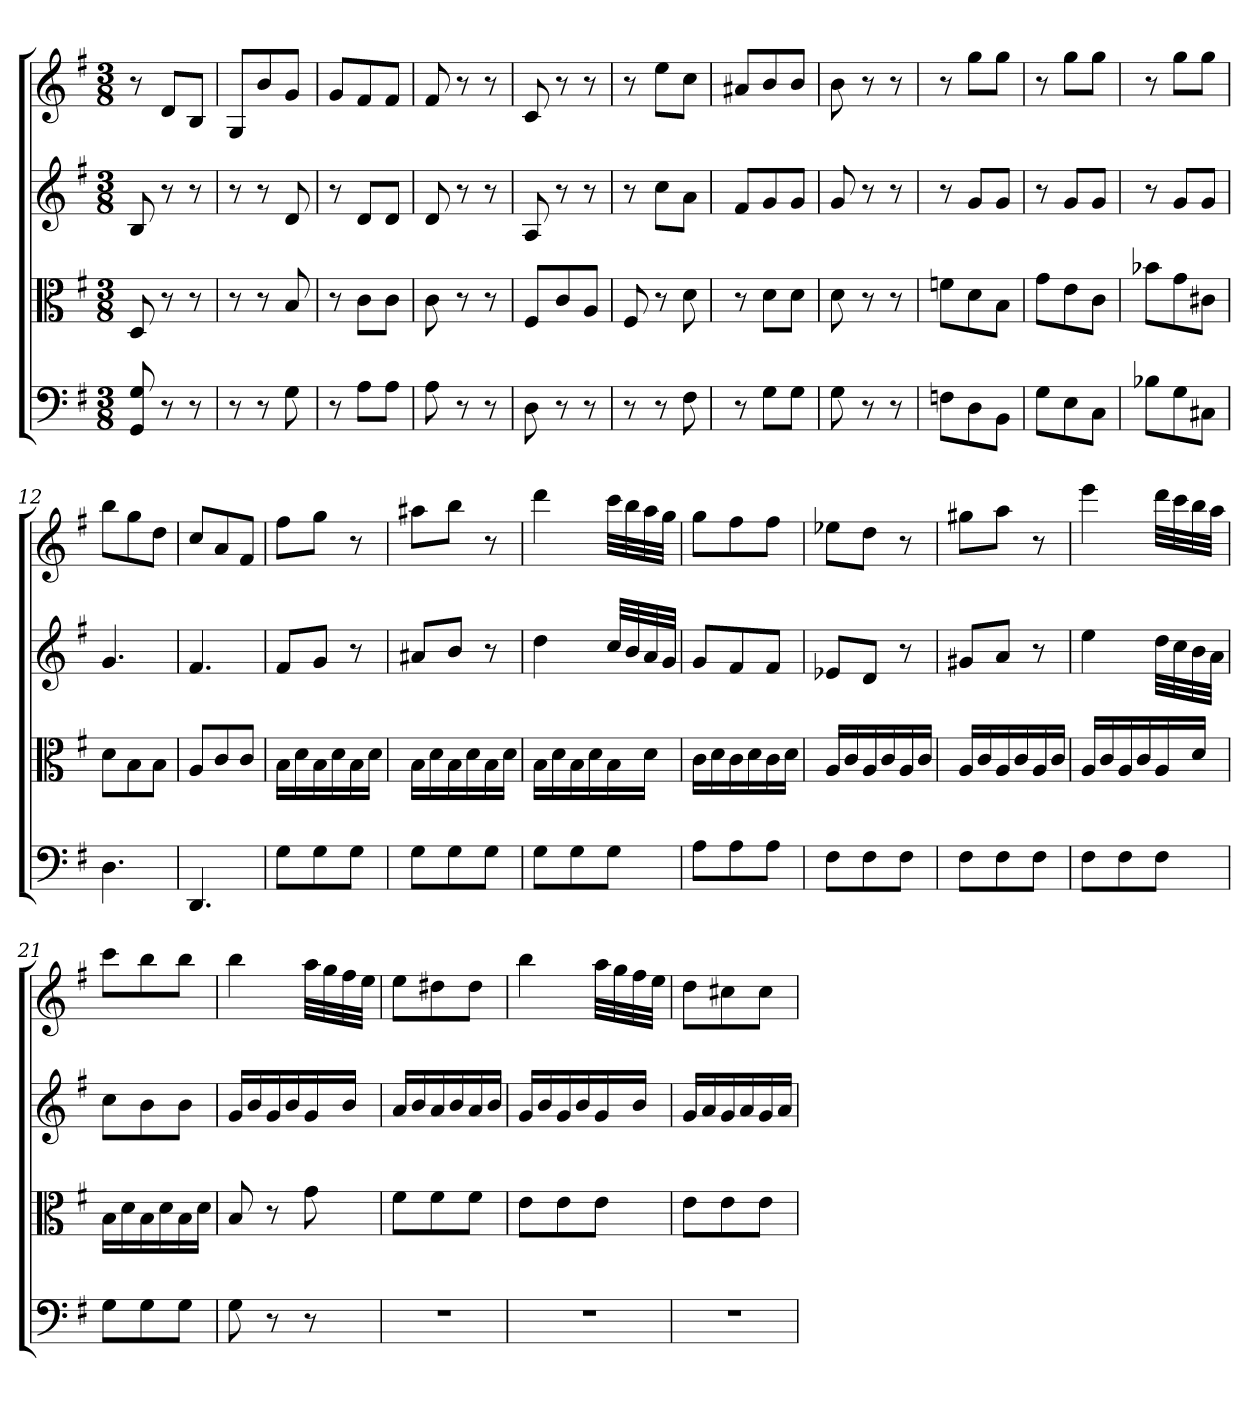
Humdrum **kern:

**kern	**kern	**kern	**kern
*part4	*part3	*part2	*part1
*staff4	*staff3	*staff2	*staff1
*clefF4	*clefC3	*	*
*k[f#]	*k[f#]	*k[f#]	*k[f#]
*G:	*G:	*G:	*G:
*M3/8	*M3/8	*M3/8	*M3/8
=	=	=	=
8GG 8G	8D	8B	8r
8r	8r	8r	8dL
8r	8r	8r	8BJ
=2	=2	=2	=2
8r	8r	8r	8GL
8r	8r	8r	8b
8G	8B	8d	8gJ
=3	=3	=3	=3
8r	8r	8r	8gL
8A\L	8c\L	8dL	8f#
8A\J	8c\J	8dJ	8f#J
=4	=4	=4	=4
8A	8c	8d	8f#
8r	8r	8r	8r
8r	8r	8r	8r
=5	=5	=5	=5
8D	8F#/L	8A	8c
8r	8c/	8r	8r
8r	8A/J	8r	8r
=6	=6	=6	=6
8r	8F#	8r	8r
8r	8r	8ccL	8eeL
8F#	8d	8aJ	8ccJ
=7	=7	=7	=7
8r	8r	8f#L	8a#XL
8G\L	8d\L	8g	8b
8G\J	8d\J	8gJ	8bJ
=8	=8	=8	=8
8G	8d	8g	8b
8r	8r	8r	8r
8r	8r	8r	8r
=9	=9	=9	=9
8Fn\L	8fn\L	8r	8r
8D\	8d\	8gL	8ggL
8BB\J	8B\J	8gJ	8ggJ
=10	=10	=10	=10
8G\L	8g\L	8r	8r
8E\	8e\	8gL	8ggL
8C\J	8c\J	8gJ	8ggJ
=11	=11	=11	=11
8B-X\L	8b-X\L	8r	8r
8G\	8g\	8gL	8ggL
8C#X\J	8c#X\J	8gJ	8ggJ
=12	=12	=12	=12
4.D	8d\L	4.g	8bbL
.	8B\	.	8gg
.	8B\J	.	8ddJ
=13	=13	=13	=13
4.DD	8A/L	4.f#	8ccL
.	8c/	.	8a
.	8c/J	.	8f#J
=14	=14	=14	=14
8G\L	16B\LL	8f#L	8ff#L
.	16d\	.	.
8G\	16B\	8gJ	8ggJ
.	16d\	.	.
8G\J	16B\	8r	8r
.	16d\JJ	.	.
=15	=15	=15	=15
8G\L	16B\LL	8a#XL	8aa#XL
.	16d\	.	.
8G\	16B\	8bJ	8bbJ
.	16d\	.	.
8G\J	16B\	8r	8r
.	16d\JJ	.	.
=16	=16	=16	=16
8G\L	16B\LL	4dd	4ddd
.	16d\	.	.
8G\	16B\	.	.
.	16d\	.	.
8G\J	16B\	32ccLLL	32cccLLL
.	.	32b	32bb
.	16d\JJ	32a	32aa
.	.	32gJJJ	32ggJJJ
=17	=17	=17	=17
8A\L	16c\LL	8gL	8ggL
.	16d\	.	.
8A\	16c\	8f#	8ff#
.	16d\	.	.
8A\J	16c\	8f#J	8ff#J
.	16d\JJ	.	.
=18	=18	=18	=18
8F#\L	16A/LL	8e-XL	8ee-XL
.	16c/	.	.
8F#\	16A/	8dJ	8ddJ
.	16c/	.	.
8F#\J	16A/	8r	8r
.	16c/JJ	.	.
=19	=19	=19	=19
8F#\L	16A/LL	8g#XL	8gg#XL
.	16c/	.	.
8F#\	16A/	8aJ	8aaJ
.	16c/	.	.
8F#\J	16A/	8r	8r
.	16c/JJ	.	.
=20	=20	=20	=20
8F#\L	16A/LL	4ee	4eee
.	16c/	.	.
8F#\	16A/	.	.
.	16c/	.	.
8F#\J	16A/	32ddLLL	32dddLLL
.	.	32cc	32ccc
.	16d/JJ	32b	32bb
.	.	32aJJJ	32aaJJJ
=21	=21	=21	=21
8G\L	16B\LL	8ccL	8cccL
.	16d\	.	.
8G\	16B\	8b	8bb
.	16d\	.	.
8G\J	16B\	8bJ	8bbJ
.	16d\JJ	.	.
=22	=22	=22	=22
8G	8B	16gLL	4bb
.	.	16b	.
8r	8r	16g	.
.	.	16b	.
8r	8g	16g	32aaLLL
.	.	.	32gg
.	.	16bJJ	32ff#
.	.	.	32eeJJJ
=23	=23	=23	=23
4.r	8f#\L	16aLL	8eeL
.	.	16b	.
.	8f#\	16a	8dd#X
.	.	16b	.
.	8f#\J	16a	8dd#J
.	.	16bJJ	.
=24	=24	=24	=24
4.r	8e\L	16gLL	4bb
.	.	16b	.
.	8e\	16g	.
.	.	16b	.
.	8e\J	16g	32aaLLL
.	.	.	32gg
.	.	16bJJ	32ff#
.	.	.	32eeJJJ
=25	=25	=25	=25
4.r	8e\L	16gLL	8ddL
.	.	16a	.
.	8e\	16g	8cc#X
.	.	16a	.
.	8e\J	16g	8cc#J
.	.	16aJJ	.
=	=	=	=
*-	*-	*-	*-
